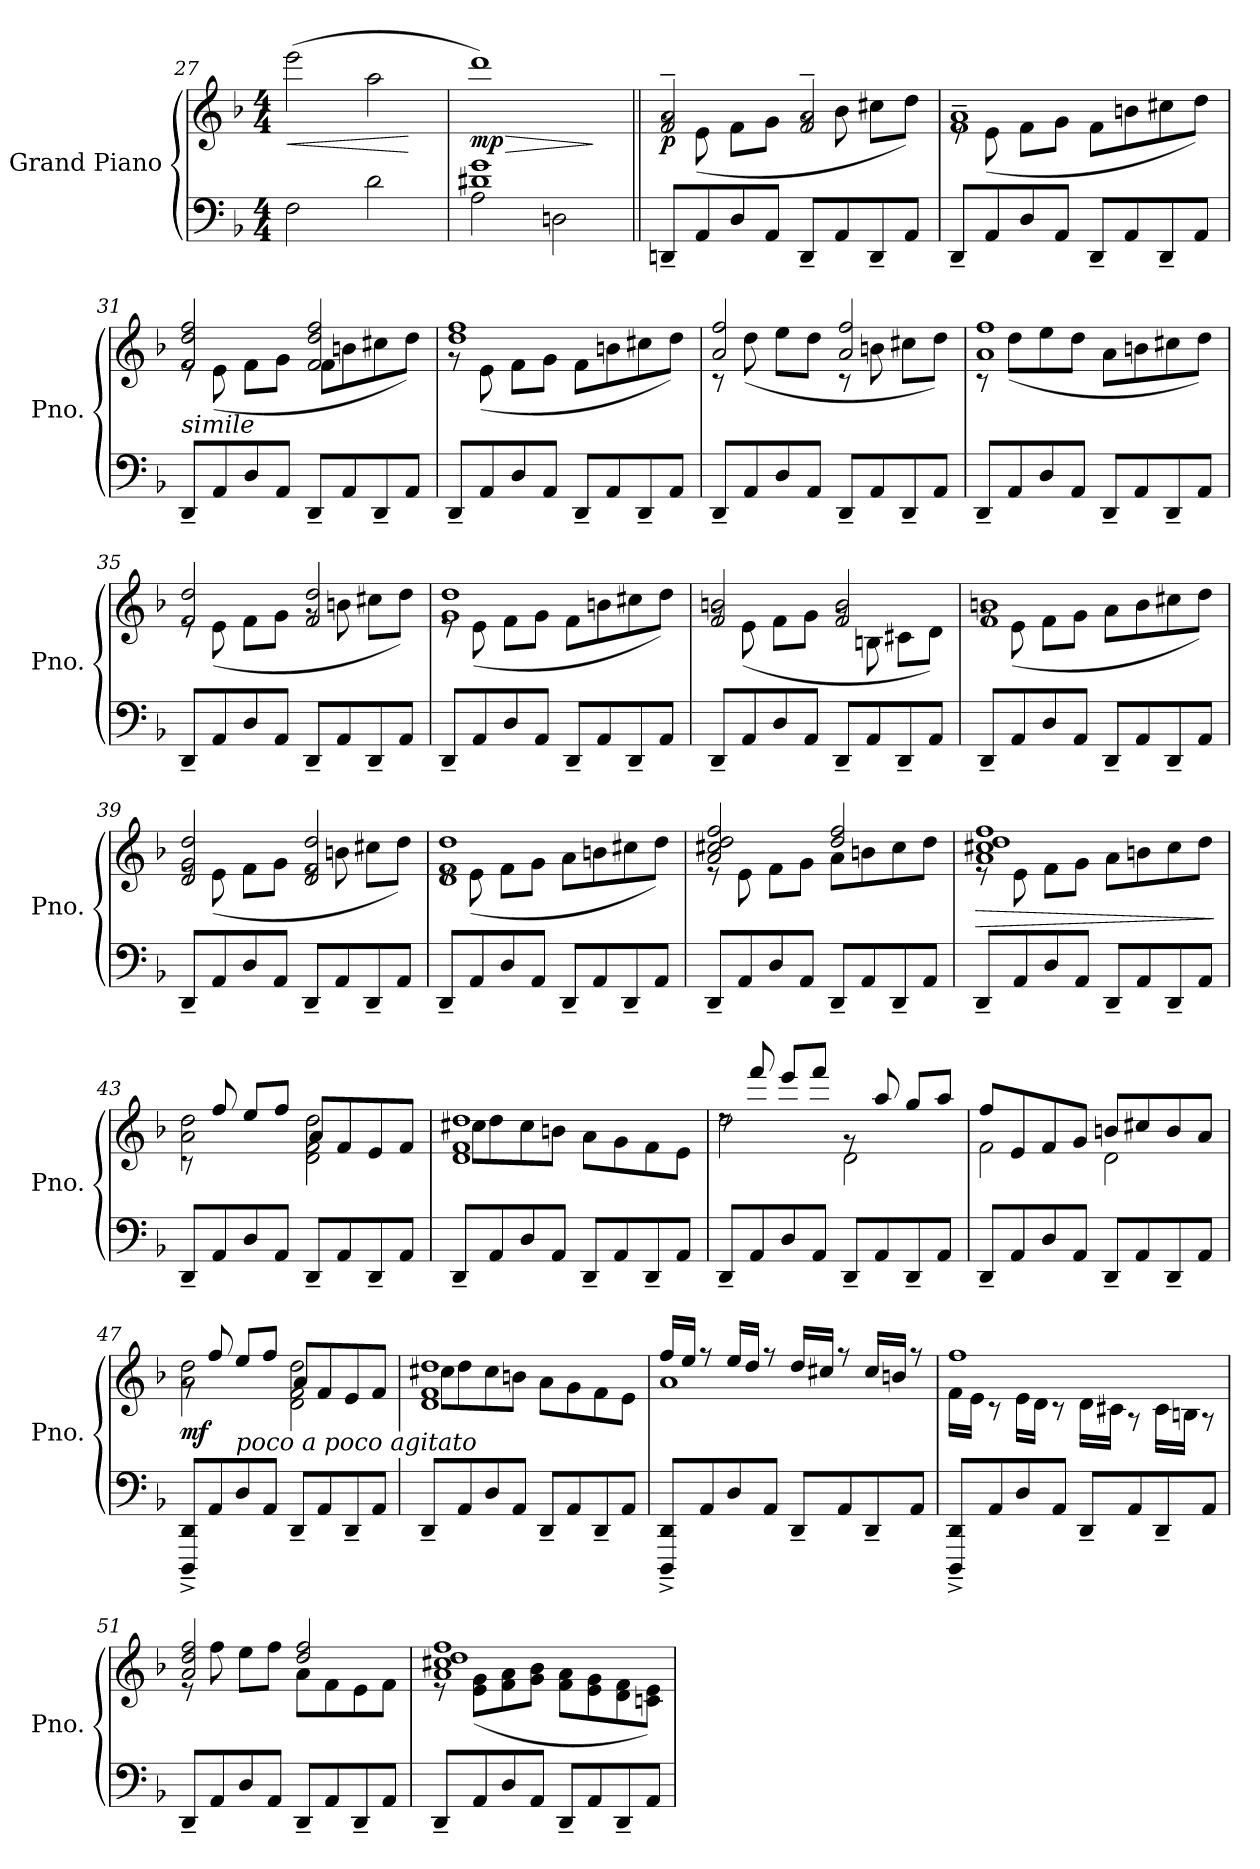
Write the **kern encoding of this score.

**kern	**kern	**dynam
*part1	*part1	*part1
*staff2	*staff1	*staff1/2
*I"Grand Piano	*	*
*I'Pno.	*	*
*clefF4	*clefG2	*
*k[b-]	*k[b-]	*
*M4/4	*M4/4	*
=27	=27	=27
!	!	!LO:HP:b
2F\	(2eee\	<
2d\	2aa\	.
.	.	[
=28	=28	=28
*^	*	*
!	!	!	!LO:HP:b
!	!	!	!LO:DY:n=1:b
1d#X 1g	2A\	1ddd)	> mp
.	2Dn\	.	.
*v	*v	*	*
.	.	]
!!LO:LB:g=z
=29||	=29||	=29||
*	*^	*
!	!	!	!LO:DY:b
8DDn~/L	2f/~ 2a/~	8rg	p
8AA/	.	(8e\	.
8D/	.	8f\L	.
8AA/J	.	8g\J	.
8DD~/L	2f/~ 2a/~	8rg	.
8AA/	.	8b-\	.
8DD~/	.	8cc#X\L	.
8AA/J	.	8dd\J)	.
=30	=30	=30	=30
8DD~/L	1f~ 1a~	8re	.
8AA/	.	(8e\	.
8D/	.	8f\L	.
8AA/J	.	8g\J	.
8DD~/L	.	8f\L	.
8AA/	.	8bn\	.
8DD~/	.	8cc#X\	.
8AA/J	.	8dd\J)	.
=31	=31	=31	=31
!	!LO:TX:b:i:t=simile	!	!
8DD~/L	2f/ 2dd/ 2ff/	8re	.
8AA/	.	(8e\	.
8D/	.	8f\L	.
8AA/J	.	8g\J	.
8DD~/L	2f/ 2dd/ 2ff/	8f\L	.
8AA/	.	8bn\	.
8DD~/	.	8cc#X\	.
8AA/J	.	8dd\J)	.
=32	=32	=32	=32
8DD~/L	1dd 1ff	8r	.
8AA/	.	(8e\	.
8D/	.	8f\L	.
8AA/J	.	8g\J	.
8DD~/L	.	8f\L	.
8AA/	.	8bn\	.
8DD~/	.	8cc#X\	.
8AA/J	.	8dd\J)	.
!!LO:LB:g=z	!!
=33	=33	=33	=33
8DD~/L	2a/ 2ff/	8r	.
8AA/	.	(8dd\	.
8D/	.	8ee\L	.
8AA/J	.	8dd\J	.
8DD~/L	2a/ 2ff/	8r	.
8AA/	.	8bn\	.
8DD~/	.	8cc#X\L	.
8AA/J	.	8dd\J)	.
=34	=34	=34	=34
8DD~/L	1a 1ff	8r	.
8AA/	.	(8dd\L	.
8D/	.	8ee\	.
8AA/J	.	8dd\J	.
8DD~/L	.	8a\L	.
8AA/	.	8bn\	.
8DD~/	.	8cc#X\	.
8AA/J	.	8dd\J)	.
=35	=35	=35	=35
8DD~/L	2f/ 2dd/	8re	.
8AA/	.	(8e\	.
8D/	.	8f\L	.
8AA/J	.	8g\J	.
8DD~/L	2f/ 2dd/	8rg	.
8AA/	.	8bn\	.
8DD~/	.	8cc#X\L	.
8AA/J	.	8dd\J)	.
=36	=36	=36	=36
8DD~/L	1g 1dd	8re	.
8AA/	.	(8e\	.
8D/	.	8f\L	.
8AA/J	.	8g\J	.
8DD~/L	.	8f\L	.
8AA/	.	8bn\	.
8DD~/	.	8cc#X\	.
8AA/J	.	8dd\J)	.
!!LO:LB:g=z	!!
=37	=37	=37	=37
8DD~/L	2f/ 2bn/	8rg	.
8AA/	.	(8e\	.
8D/	.	8f\L	.
8AA/J	.	8g\J	.
8DD~/L	2f/ 2b/	8rg	.
8AA/	.	8Bn\	.
8DD~/	.	8c#X\L	.
8AA/J	.	8d\J)	.
=38	=38	=38	=38
8DD~/L	1f 1bn	8rg	.
8AA/	.	(8e\	.
8D/	.	8f\L	.
8AA/J	.	8g\J	.
8DD~/L	.	8a\L	.
8AA/	.	8b\	.
8DD~/	.	8cc#X\	.
8AA/J	.	8dd\J)	.
=39	=39	=39	=39
8DD~/L	2d/ 2g/ 2dd/	8re	.
8AA/	.	(8e\	.
8D/	.	8f\L	.
8AA/J	.	8g\J	.
8DD~/L	2d/ 2f/ 2dd/	8re	.
8AA/	.	8bn\	.
8DD~/	.	8cc#X\L	.
8AA/J	.	8dd\J)	.
=40	=40	=40	=40
8DD~/L	1d 1f 1dd	8re	.
8AA/	.	(8e\	.
8D/	.	8f\L	.
8AA/J	.	8g\J	.
8DD~/L	.	8a\L	.
8AA/	.	8bn\	.
8DD~/	.	8cc#X\	.
8AA/J	.	8dd\J)	.
!!LO:PB:g=z	!!
=41	=41	=41	=41
8DD~/L	2a/ 2cc#X/ 2dd/ 2ff/	8re	.
8AA/	.	8e\	.
8D/	.	8f\L	.
8AA/J	.	8g\J	.
8DD~/L	2dd/ 2ff/	8a\L	.
8AA/	.	8bn\	.
8DD~/	.	8cc#\	.
8AA/J	.	8dd\J	.
=42	=42	=42	=42
!	!	!	!LO:HP:b
8DD~/L	1a 1cc#X 1dd 1ff	8re	>
8AA/	.	8e\	.
8D/	.	8f\L	.
8AA/J	.	8g\J	.
8DD~/L	.	8a\L	.
8AA/	.	8bn\	.
8DD~/	.	8cc#\	.
8AA/J	.	8dd\J	.
*	*v	*v	*
.	.	]
=43	=43	=43
*	*^	*
8DD~/L	2a\ 2dd\	8r	.
8AA/	.	8ff/	.
8D/	.	8ee/L	.
8AA/J	.	8ff/J	.
8DD~/L	2d\ 2f\ 2dd\	8a/L	.
8AA/	.	8f/	.
8DD~/	.	8e/	.
8AA/J	.	8f/J	.
=44	=44	=44	=44
8DD~/L	1d 1f 1dd	8cc#X\L	.
8AA/	.	8dd\	.
8D/	.	8cc#\	.
8AA/J	.	8bn\J	.
8DD~/L	.	8a\L	.
8AA/	.	8g\	.
8DD~/	.	8f\	.
8AA/J	.	8e\J	.
!!LO:LB:g=z	!!
=45	=45	=45	=45
8DD~/L	8rdd	2dd\	.
8AA/	8fff/	.	.
8D/	8eee/L	.	.
8AA/J	8fff/J	.	.
8DD~/L	8rg	2d\	.
8AA/	8aa/	.	.
8DD~/	8gg/L	.	.
8AA/J	8aa/J	.	.
=46	=46	=46	=46
8DD~/L	8ff/L	2f\	.
8AA/	8e/	.	.
8D/	8f/	.	.
8AA/J	8g/J	.	.
8DD~/L	8bn/L	2d\	.
8AA/	8cc#X/	.	.
8DD~/	8b/	.	.
8AA/J	8a/J	.	.
=47	=47	=47	=47
!	!	!	!LO:DY:b
8DDD/~^ 8DD/~^L	2a\ 2dd\	8rg	mf
8AA/	.	8ff/	.
!	!	!LO:TX:b:i:t=poco a poco agitato	!
8D/	.	8ee/L	.
8AA/J	.	8ff/J	.
8DD~/L	2d\ 2f\ 2dd\	8a/L	.
8AA/	.	8f/	.
8DD~/	.	8e/	.
8AA/J	.	8f/J	.
!!LO:LB:g=z	!!
=48	=48	=48	=48
8DD~/L	1d 1f 1dd	8cc#X\L	.
8AA/	.	8dd\	.
8D/	.	8cc#\	.
8AA/J	.	8bn\J	.
8DD~/L	.	8a\L	.
8AA/	.	8g\	.
8DD~/	.	8f\	.
8AA/J	.	8e\J	.
=49	=49	=49	=49
8DDD/~^ 8DD/~^L	16ff/LL	1a	.
.	16ee/JJ	.	.
8AA/	8r	.	.
8D/	16ee/LL	.	.
.	16dd/JJ	.	.
8AA/J	8r	.	.
8DD~/L	16dd/LL	.	.
.	16cc#X/JJ	.	.
8AA/	8r	.	.
8DD~/	16cc#/LL	.	.
.	16bn/JJ	.	.
8AA/J	8r	.	.
=50	=50	=50	=50
8DDD/~^ 8DD/~^L	1ff	16f\LL	.
.	.	16e\JJ	.
8AA/	.	8r	.
8D/	.	16e\LL	.
.	.	16d\JJ	.
8AA/J	.	8r	.
8DD~/L	.	16d\LL	.
.	.	16c#X\JJ	.
8AA/	.	8r	.
8DD~/	.	16c#\LL	.
.	.	16Bn\JJ	.
8AA/J	.	8r	.
!!LO:LB:g=z	!!
=51	=51	=51	=51
8DD~/L	2a/ 2dd/ 2ff/	8re	.
8AA/	.	8ff\	.
8D/	.	8ee\L	.
8AA/J	.	8ff\J	.
8DD~/L	2dd/ 2ff/	8a\L	.
8AA/	.	8f\	.
8DD~/	.	8e\	.
8AA/J	.	8f\J	.
=52	=52	=52	=52
8DD~/L	1a 1cc#X 1dd 1ff	8re	.
8AA/	.	(8e\ 8g\L	.
8D/	.	8f\ 8a\	.
8AA/J	.	8g\ 8b-\J	.
8DD~/L	.	8f\ 8a\L	.
8AA/	.	8e\ 8g\	.
8DD~/	.	8d\ 8f\	.
8AA/J	.	8cn\ 8e\J)	.
*	*v	*v	*
=	=	=
*-	*-	*-
